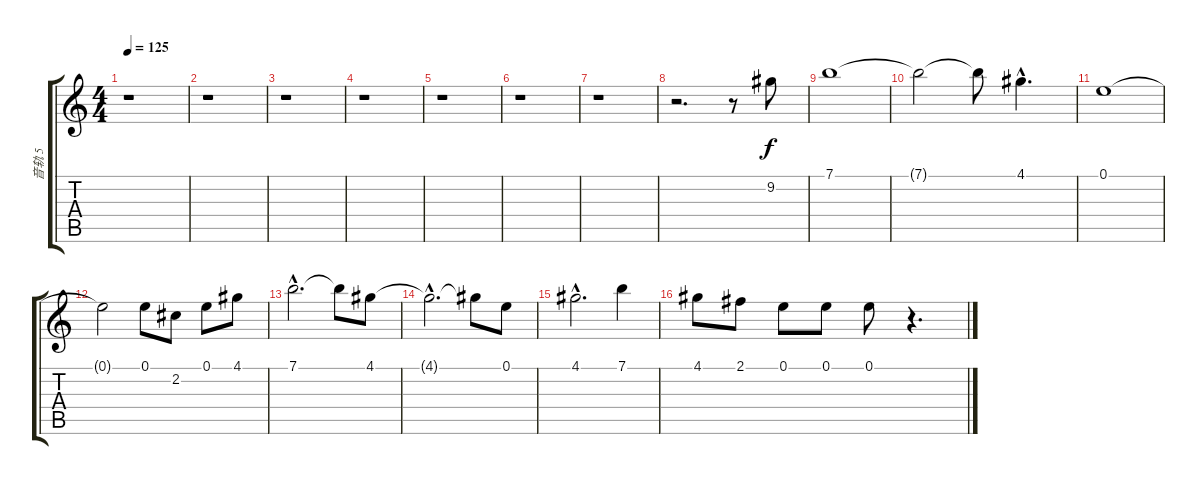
\track ("音轨 5" "音轨 5") {instrument distortionguitar}
\staff {score tabs}
\tuning (E4 B3 G3 D3 A2 E2) {hide}
\ts (4 4)
\tempo 125
\clef g2
\ks c
r.1{dy f instrument distortionguitar} |
r.1 |
r.1 |
r.1 |
r.1 |
r.1 |
r.1 |
r.2{d} r.8 9.2.8 |
7.1.1 |
7.1{t}.2 7.1{t}.8 4.1{hac}.4{d} |
0.1.1 |
0.1{t}.2 0.1.8 2.2.8 0.1.8 4.1.8 |
7.1{hac}.2{d} 7.1{t}.8 4.1.8 |
4.1{hac t}.2{d} 4.1{t}.8 0.1.8 |
4.1{hac}.2{d} 7.1.4 |
4.1.8 2.1.8 0.1.8 0.1.8 0.1.8 r.4{d}
